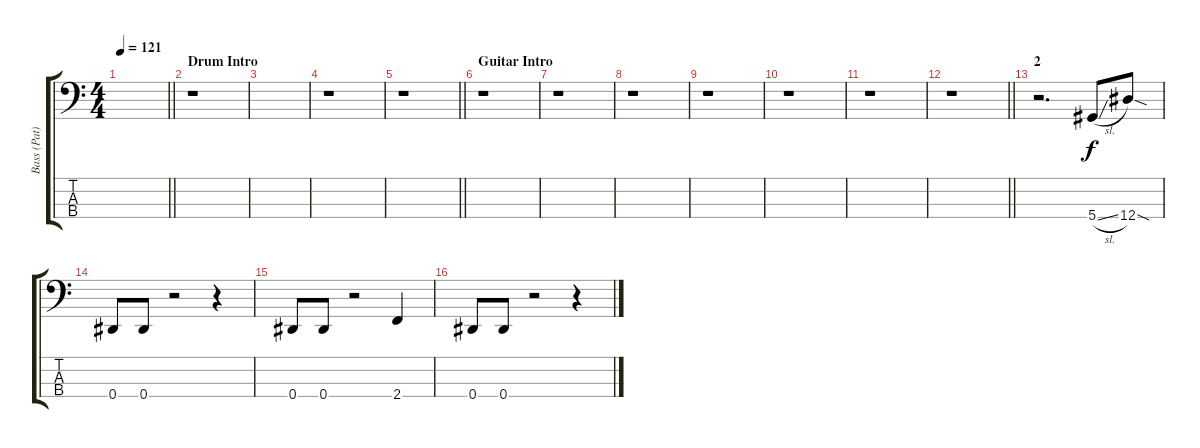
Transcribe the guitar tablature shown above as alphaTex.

\track ("Bass (Pat)" "Bass (Pat)") {instrument electricbasspick}
\staff {score tabs}
\tuning (Gb2 Db2 Ab1 Eb1) {hide}
\ts (4 4)
\tempo 121
\clef f4
\barLineRight lightlight
\ks c
|
\section ("" "Drum Intro")
r.1 |
|
r.1 |
\barLineRight lightlight
r.1 |
\section ("" "Guitar Intro")
r.1 |
r.1 |
r.1 |
r.1 |
r.1 |
r.1 |
\barLineRight lightlight
r.1 |
\section ("" "2")
r.2{d} 5.4{sl}.8 12.4{sod}.8 |
0.4.8 0.4.8 r.2 r.4 |
0.4.8 0.4.8 r.2 2.4.4 |
0.4.8 0.4.8 r.2 r.4
